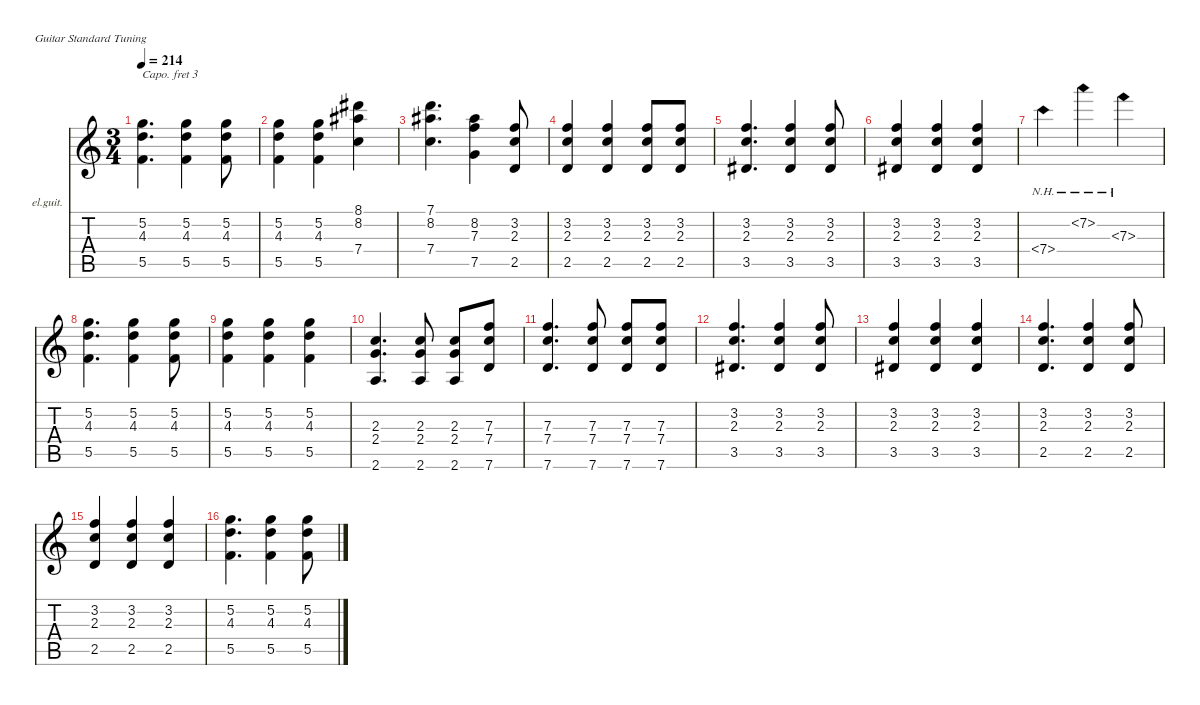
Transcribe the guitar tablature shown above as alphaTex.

\hideDynamics
\bracketExtendMode nobrackets
\firstSystemTrackNameOrientation horizontal
\track ("Clean Guitar" "el.guit.") {instrument electricguitarclean}
\staff {score tabs}
\capo 3
\tuning (E4 B3 G3 D3 A2 E2)
\ts (3 4)
\tempo 214
\clef g2
\ks aminor
(5.5 4.3 5.2).4{d dy mf} (5.2 4.3 5.5).4 (5.2 4.3 5.5).8 |
(5.2 4.3 5.5).4 (5.2 4.3 5.5).4 (8.2{acc #} 8.1{acc #} 7.4).4 |
(7.4 7.1 8.2{acc #}).4{d} (8.2{acc #} 7.3 7.5).4 (2.5 2.3 3.2).8 |
(2.5 2.3 3.2).4 (2.5 2.3 3.2).4 (2.5 2.3 3.2).8 (2.5 2.3 3.2).8 |
(3.5{acc #} 2.3 3.2).4{d} (3.2 2.3 3.5{acc #}).4 (3.2 2.3 3.5{acc #}).8 |
(3.2 2.3 3.5{acc #}).4 (3.2 2.3 3.5{acc #}).4 (3.2 2.3 3.5{acc #}).4 |
7.4{nh}.4 7.2{nh}.4 7.3{nh}.4 |
(5.5 4.3 5.2).4{d} (5.2 4.3 5.5).4 (5.2 4.3 5.5).8 |
(5.2 4.3 5.5).4 (5.2 4.3 5.5).4 (5.2 4.3 5.5).4 |
(2.6 2.4 2.3).4{d} (2.3 2.6 2.4).8 (2.3 2.6 2.4).8 (7.3 7.6 7.4).8 |
(7.3 7.4 7.6).4{d} (7.3 7.4 7.6).8 (7.3 7.4 7.6).8 (7.3 7.4 7.6).8 |
(3.5{acc #} 2.3 3.2).4{d} (3.2 2.3 3.5{acc #}).4 (3.2 2.3 3.5{acc #}).8 |
(3.2 2.3 3.5{acc #}).4 (3.2 2.3 3.5{acc #}).4 (3.2 2.3 3.5{acc #}).4 |
(2.5 2.3 3.2).4{d} (3.2 2.3 2.5).4 (3.2 2.3 2.5).8 |
(3.2 2.3 2.5).4 (3.2 2.3 2.5).4 (3.2 2.3 2.5).4 |
(5.5 4.3 5.2).4{d} (5.2 4.3 5.5).4 (5.2 4.3 5.5).8
